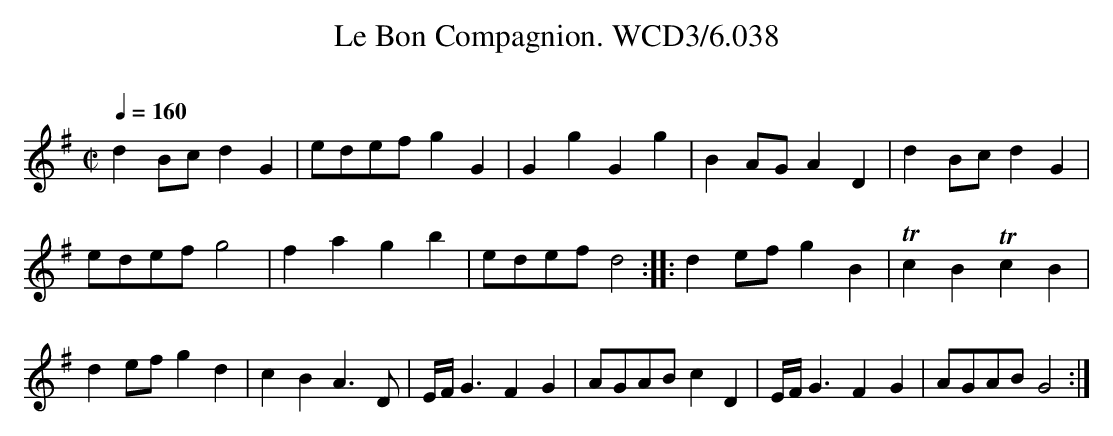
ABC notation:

X:1
T:Bon Compagnion. WCD3/6.038, Le
O:
M:C|
L:1/8
Q:1/4=160
K:G
d2 Bc d2 G2|edef g2 G2|G2 g2 G2 g2|B2 AG A2 D2|d2 Bc d2 G2|
edef g4|f2 a2 g2 b2|edef d4::d2 ef g2 B2|!trill!c2 B2 !trill!c2 B2|
d2 ef g2 d2|c2 B2 A3 D|E/F/ G3 F2 G2|AGAB c2 D2|E/F/ G3 F2 G2|AGAB G4:|
